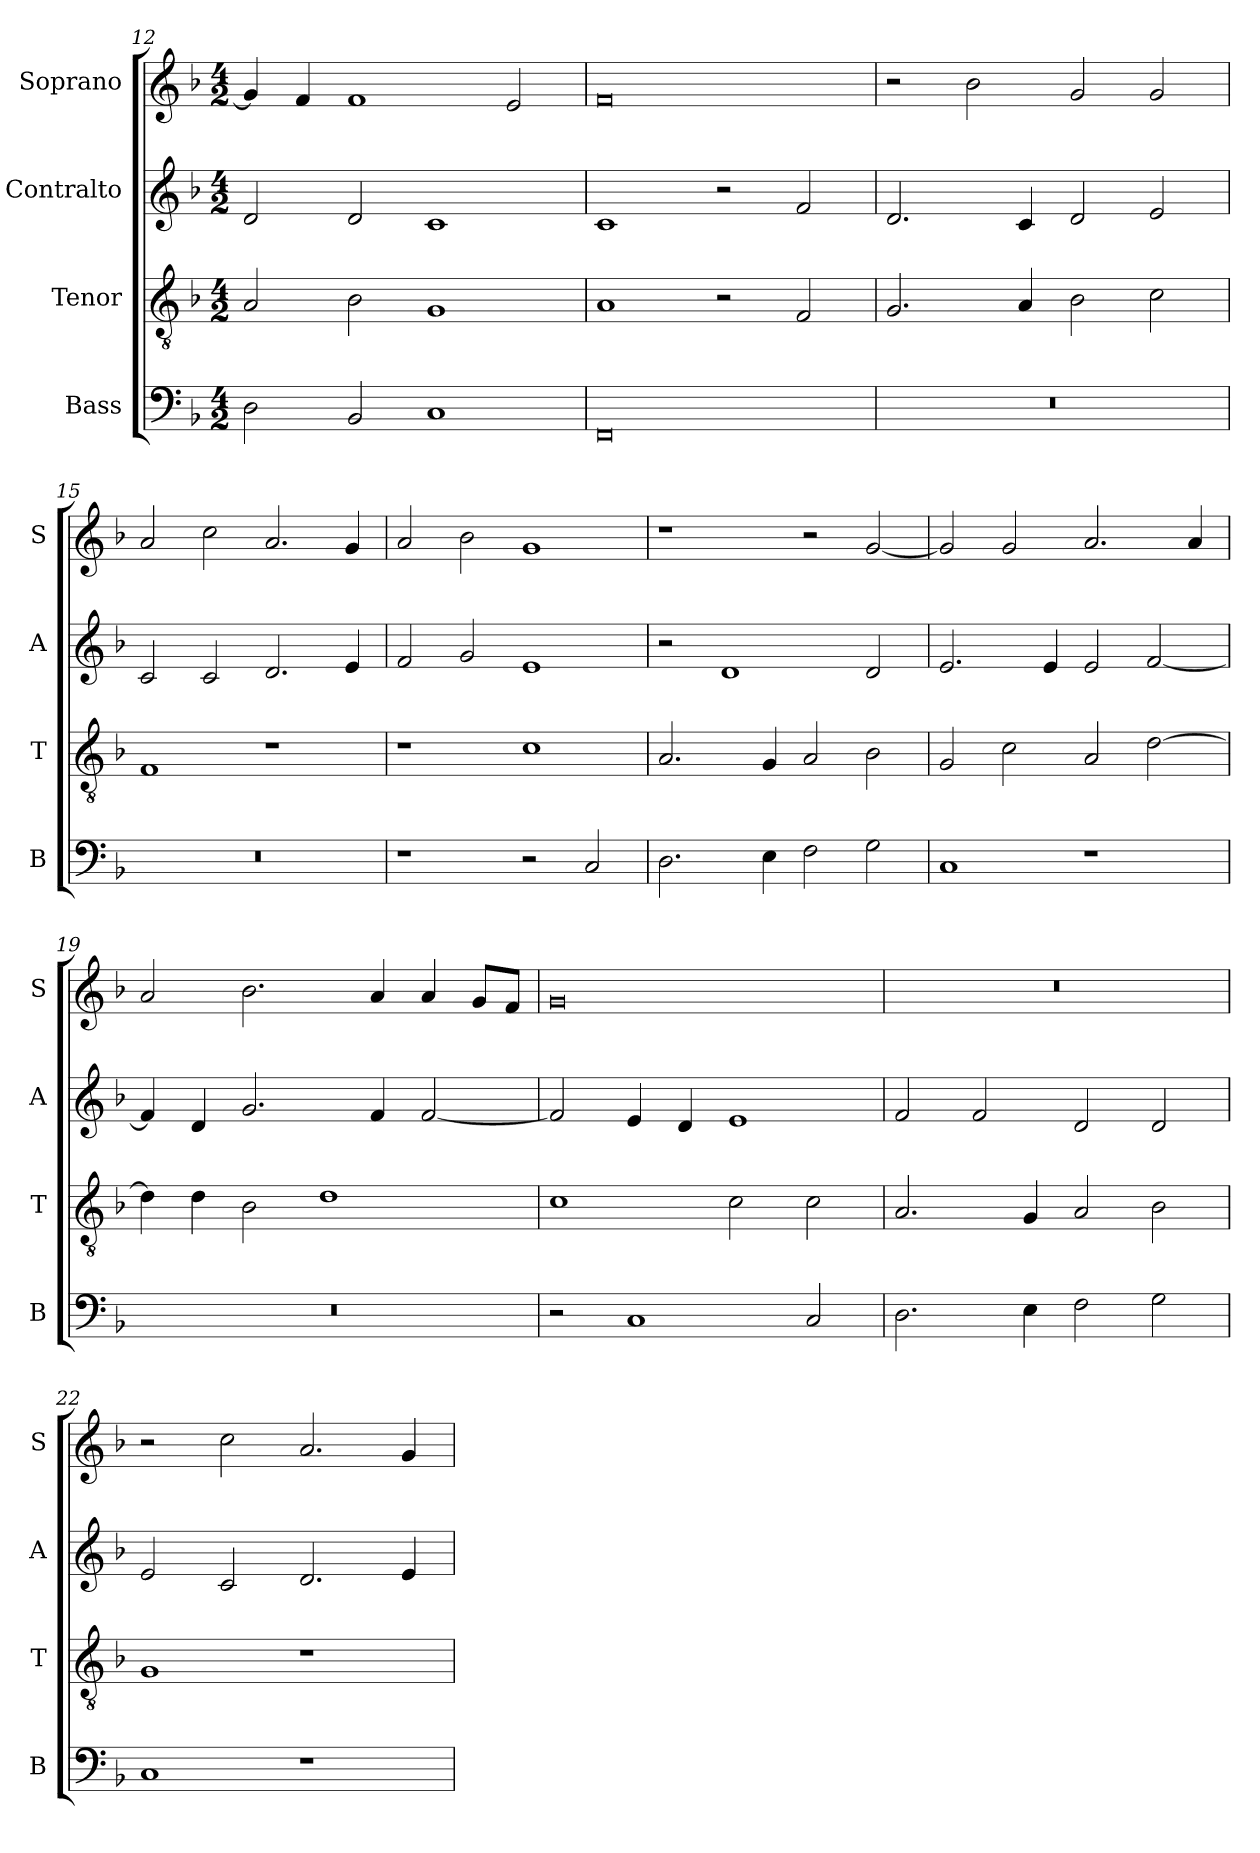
**kern	**kern	**kern	**kern
*part4	*part3	*part2	*part1
*staff4	*staff3	*staff2	*staff1
*I"Bass	*I"Tenor	*I"Contralto	*I"Soprano
*I'B	*I'T	*I'A	*I'S
*clefF4	*clefGv2	*clefG2	*clefG2
*k[b-]	*k[b-]	*k[b-]	*k[b-]
*F:ion	*F:ion	*F:ion	*F:ion
*M4/2	*M4/2	*M4/2	*M4/2
=12	=12	=12	=12
2D	2A	2d	4g]
.	.	.	4f
2BB-	2B-	2d	1f
1C	1G	1c	.
.	.	.	2e
=13	=13	=13	=13
0FF	1A	1c	0f
.	2r	2r	.
.	2F	2f	.
=14	=14	=14	=14
0r	2.G	2.d	2r
.	.	.	2b-
.	4A	4c	.
.	2B-	2d	2g
.	2c	2e	2g
=15	=15	=15	=15
0r	1F	2c	2a
.	.	2c	2cc
.	1r	2.d	2.a
.	.	4e	4g
=16	=16	=16	=16
1r	1r	2f	2a
.	.	2g	2b-
2r	1c	1e	1g
2C	.	.	.
=17	=17	=17	=17
2.D	2.A	2r	1r
.	.	1d	.
4E	4G	.	.
2F	2A	.	2r
2G	2B-	2d	[2g
=18	=18	=18	=18
1C	2G	2.e	2g]
.	2c	.	2g
.	.	4e	.
1r	2A	2e	2.a
.	[2d	[2f	.
.	.	.	4a
=19	=19	=19	=19
0r	4d]	4f]	2a
.	4d	4d	.
.	2B-	2.g	2.b-
.	1d	.	.
.	.	4f	4a
.	.	[2f	4a
.	.	.	8g/L
.	.	.	8f/J
=20	=20	=20	=20
2r	1c	2f]	0g
1C	.	4e	.
.	.	4d	.
.	2c	1e	.
2C	2c	.	.
=21	=21	=21	=21
2.D	2.A	2f	0r
.	.	2f	.
4E	4G	.	.
2F	2A	2d	.
2G	2B-	2d	.
=22	=22	=22	=22
1C	1G	2e	2r
.	.	2c	2cc
1r	1r	2.d	2.a
.	.	4e	4g
=	=	=	=
*-	*-	*-	*-
